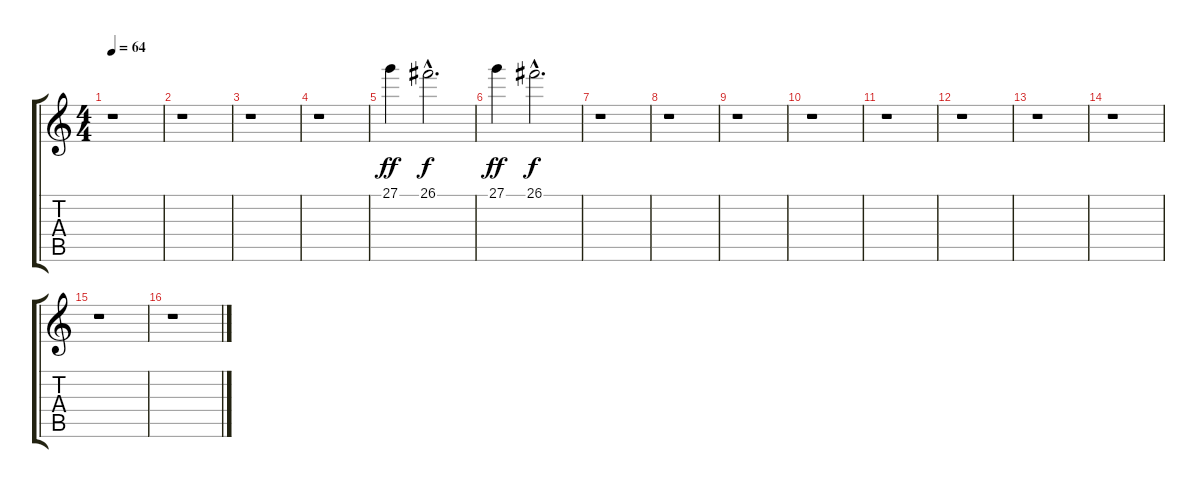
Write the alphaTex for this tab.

\track "" {instrument whistle}
\staff {score tabs}
\tuning (E4 B3 G3 D3 A2 E2) {hide}
\ts (4 4)
\tempo 64
\clef g2
\ks c
r.1{dy ff} |
r.1 |
r.1 |
r.1 |
27.1.4 26.1{hac}.2{d dy f} |
27.1.4{dy ff} 26.1{hac}.2{d dy f} |
r.1 |
r.1 |
r.1 |
r.1 |
r.1 |
r.1 |
r.1 |
r.1 |
r.1 |
r.1
